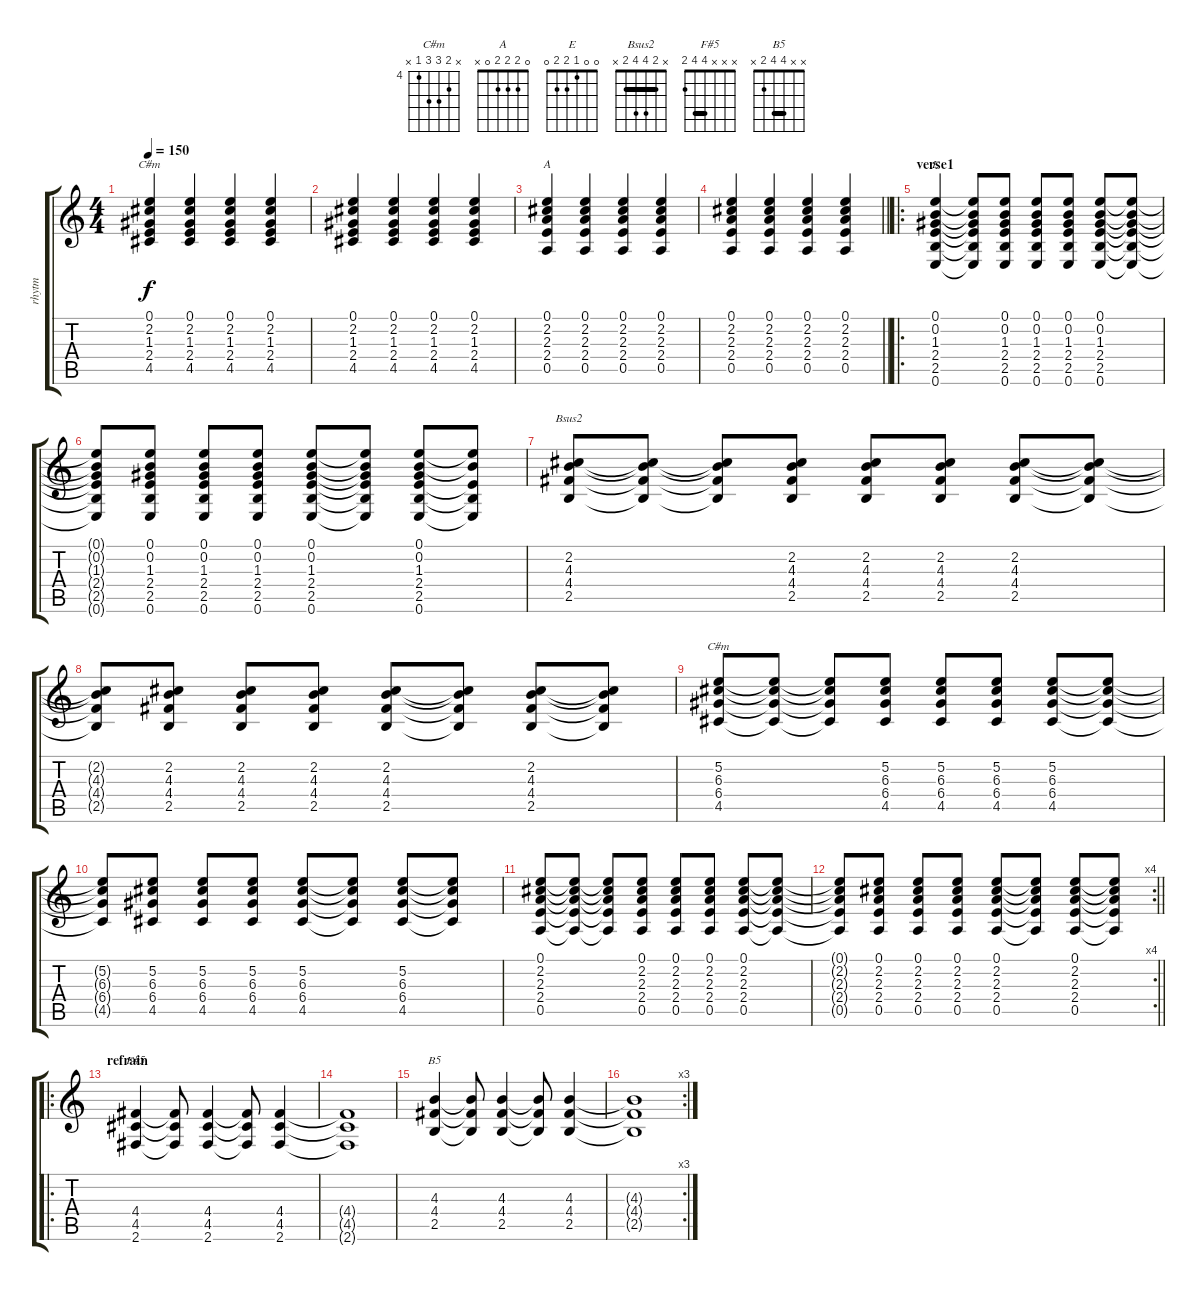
\track ("rhytm" "rhytm") {instrument distortionguitar}
\staff {score tabs}
\tuning (E4 B3 G3 D3 A2 E2) {hide}
\chord ("C#m" 0 2 1 2 4 x)
\chord ("A" 0 2 2 2 0 x)
\chord ("E" 0 0 1 2 2 0)
\chord ("Bsus2" x 2 4 4 2 x) {barre 2}
\chord ("C#m" x 5 6 6 4 x) {firstfret 4}
\chord ("F#5" x x x 4 4 2) {barre 4}
\chord ("B5" x x 4 4 2 x) {barre 4}
\ts (4 4)
\tempo 150
\clef g2
\ks c
(0.1 2.2 1.3 2.4 4.5).4{ch "C#m" dy f} (0.1 2.2 1.3 2.4 4.5).4 (0.1 2.2 1.3 2.4 4.5).4 (0.1 2.2 1.3 2.4 4.5).4 |
(0.1 2.2 1.3 2.4 4.5).4 (0.1 2.2 1.3 2.4 4.5).4 (0.1 2.2 1.3 2.4 4.5).4 (0.1 2.2 1.3 2.4 4.5).4 |
(0.1 2.2 2.3 2.4 0.5).4{ch "A"} (0.1 2.2 2.3 2.4 0.5).4 (0.1 2.2 2.3 2.4 0.5).4 (0.1 2.2 2.3 2.4 0.5).4 |
\barLineRight lightlight
(0.1 2.2 2.3 2.4 0.5).4 (0.1 2.2 2.3 2.4 0.5).4 (0.1 2.2 2.3 2.4 0.5).4 (0.1 2.2 2.3 2.4 0.5).4 |
\ro
\section ("" "verse1")
(0.1 0.2 1.3 2.4 2.5 0.6).4{ch "E" instrument acousticguitarsteel} (0.1{t} 0.2{t} 1.3{t} 2.4{t} 2.5{t} 0.6{t}).8 (0.1 0.2 1.3 2.4 2.5 0.6).8 (0.1 0.2 1.3 2.4 2.5 0.6).8 (0.1 0.2 1.3 2.4 2.5 0.6).8 (0.1 0.2 1.3 2.4 2.5 0.6).8 (0.1{t} 0.2{t} 1.3{t} 2.4{t} 2.5{t} 0.6{t}).8 |
(0.1{t} 0.2{t} 1.3{t} 2.4{t} 2.5{t} 0.6{t}).8 (0.1 0.2 1.3 2.4 2.5 0.6).8 (0.1 0.2 1.3 2.4 2.5 0.6).8 (0.1 0.2 1.3 2.4 2.5 0.6).8 (0.1 0.2 1.3 2.4 2.5 0.6).8 (0.1{t} 0.2{t} 1.3{t} 2.4{t} 2.5{t} 0.6{t}).8 (0.1 0.2 1.3 2.4 2.5 0.6).8 (0.1{t} 0.2{t} 2.4{t} 2.5{t} 0.6{t}).8 |
(2.2 4.3 4.4 2.5).8{ch "Bsus2"} (2.2{t} 4.3{t} 4.4{t} 2.5{t}).8 (2.2{t} 4.3{t} 4.4{t} 2.5{t}).8 (2.2 4.3 4.4 2.5).8 (2.2 4.3 4.4 2.5).8 (2.2 4.3 4.4 2.5).8 (2.2 4.3 4.4 2.5).8 (2.2{t} 4.3{t} 4.4{t} 2.5{t}).8 |
(2.2{t} 4.3{t} 4.4{t} 2.5{t}).8 (2.2 4.3 4.4 2.5).8 (2.2 4.3 4.4 2.5).8 (2.2 4.3 4.4 2.5).8 (2.2 4.3 4.4 2.5).8 (2.2{t} 4.3{t} 4.4{t} 2.5{t}).8 (2.2 4.3 4.4 2.5).8 (2.2{t} 4.3{t} 4.4{t} 2.5{t}).8 |
(5.2 6.3 6.4 4.5).8{ch "C#m"} (5.2{t} 6.3{t} 6.4{t} 4.5{t}).8 (5.2{t} 6.3{t} 6.4{t} 4.5{t}).8 (5.2 6.3 6.4 4.5).8 (5.2 6.3 6.4 4.5).8 (5.2 6.3 6.4 4.5).8 (5.2 6.3 6.4 4.5).8 (5.2{t} 6.3{t} 6.4{t} 4.5{t}).8 |
(5.2{t} 6.3{t} 6.4{t} 4.5{t}).8 (5.2 6.3 6.4 4.5).8 (5.2 6.3 6.4 4.5).8 (5.2 6.3 6.4 4.5).8 (5.2 6.3 6.4 4.5).8 (5.2{t} 6.3{t} 6.4{t} 4.5{t}).8 (5.2 6.3 6.4 4.5).8 (5.2{t} 6.3{t} 6.4{t} 4.5{t}).8 |
(0.1 2.2 2.3 2.4 0.5).8 (0.1{t} 2.2{t} 2.3{t} 2.4{t} 0.5{t}).8 (0.1{t} 2.2{t} 2.3{t} 2.4{t} 0.5{t}).8 (0.1 2.2 2.3 2.4 0.5).8 (0.1 2.2 2.3 2.4 0.5).8 (0.1 2.2 2.3 2.4 0.5).8 (0.1 2.2 2.3 2.4 0.5).8 (0.1{t} 2.2{t} 2.3{t} 2.4{t} 0.5{t}).8 |
\rc 4
\barLineRight lightlight
(0.1{t} 2.2{t} 2.3{t} 2.4{t} 0.5{t}).8 (0.1 2.2 2.3 2.4 0.5).8 (0.1 2.2 2.3 2.4 0.5).8 (0.1 2.2 2.3 2.4 0.5).8 (0.1 2.2 2.3 2.4 0.5).8 (0.1{t} 2.2{t} 2.3{t} 2.4{t} 0.5{t}).8 (0.1 2.2 2.3 2.4 0.5).8 (0.1{t} 2.2{t} 2.3{t} 2.4{t} 0.5{t}).8 |
\ro
\section ("" "refrain")
(4.4 4.5 2.6).4{ch "F#5" instrument overdrivenguitar} (4.4{t} 4.5{t} 2.6{t}).8 (4.4 4.5 2.6).4 (4.4{t} 4.5{t} 2.6{t}).8 (4.4 4.5 2.6).4 |
(4.4{t} 4.5{t} 2.6{t}).1 |
(4.3 4.4 2.5).4{ch "B5"} (4.3{t} 4.4{t} 2.5{t}).8 (4.3 4.4 2.5).4 (4.3{t} 4.4{t} 2.5{t}).8 (4.3 4.4 2.5).4 |
\rc 3
(4.3{t} 4.4{t} 2.5{t}).1
